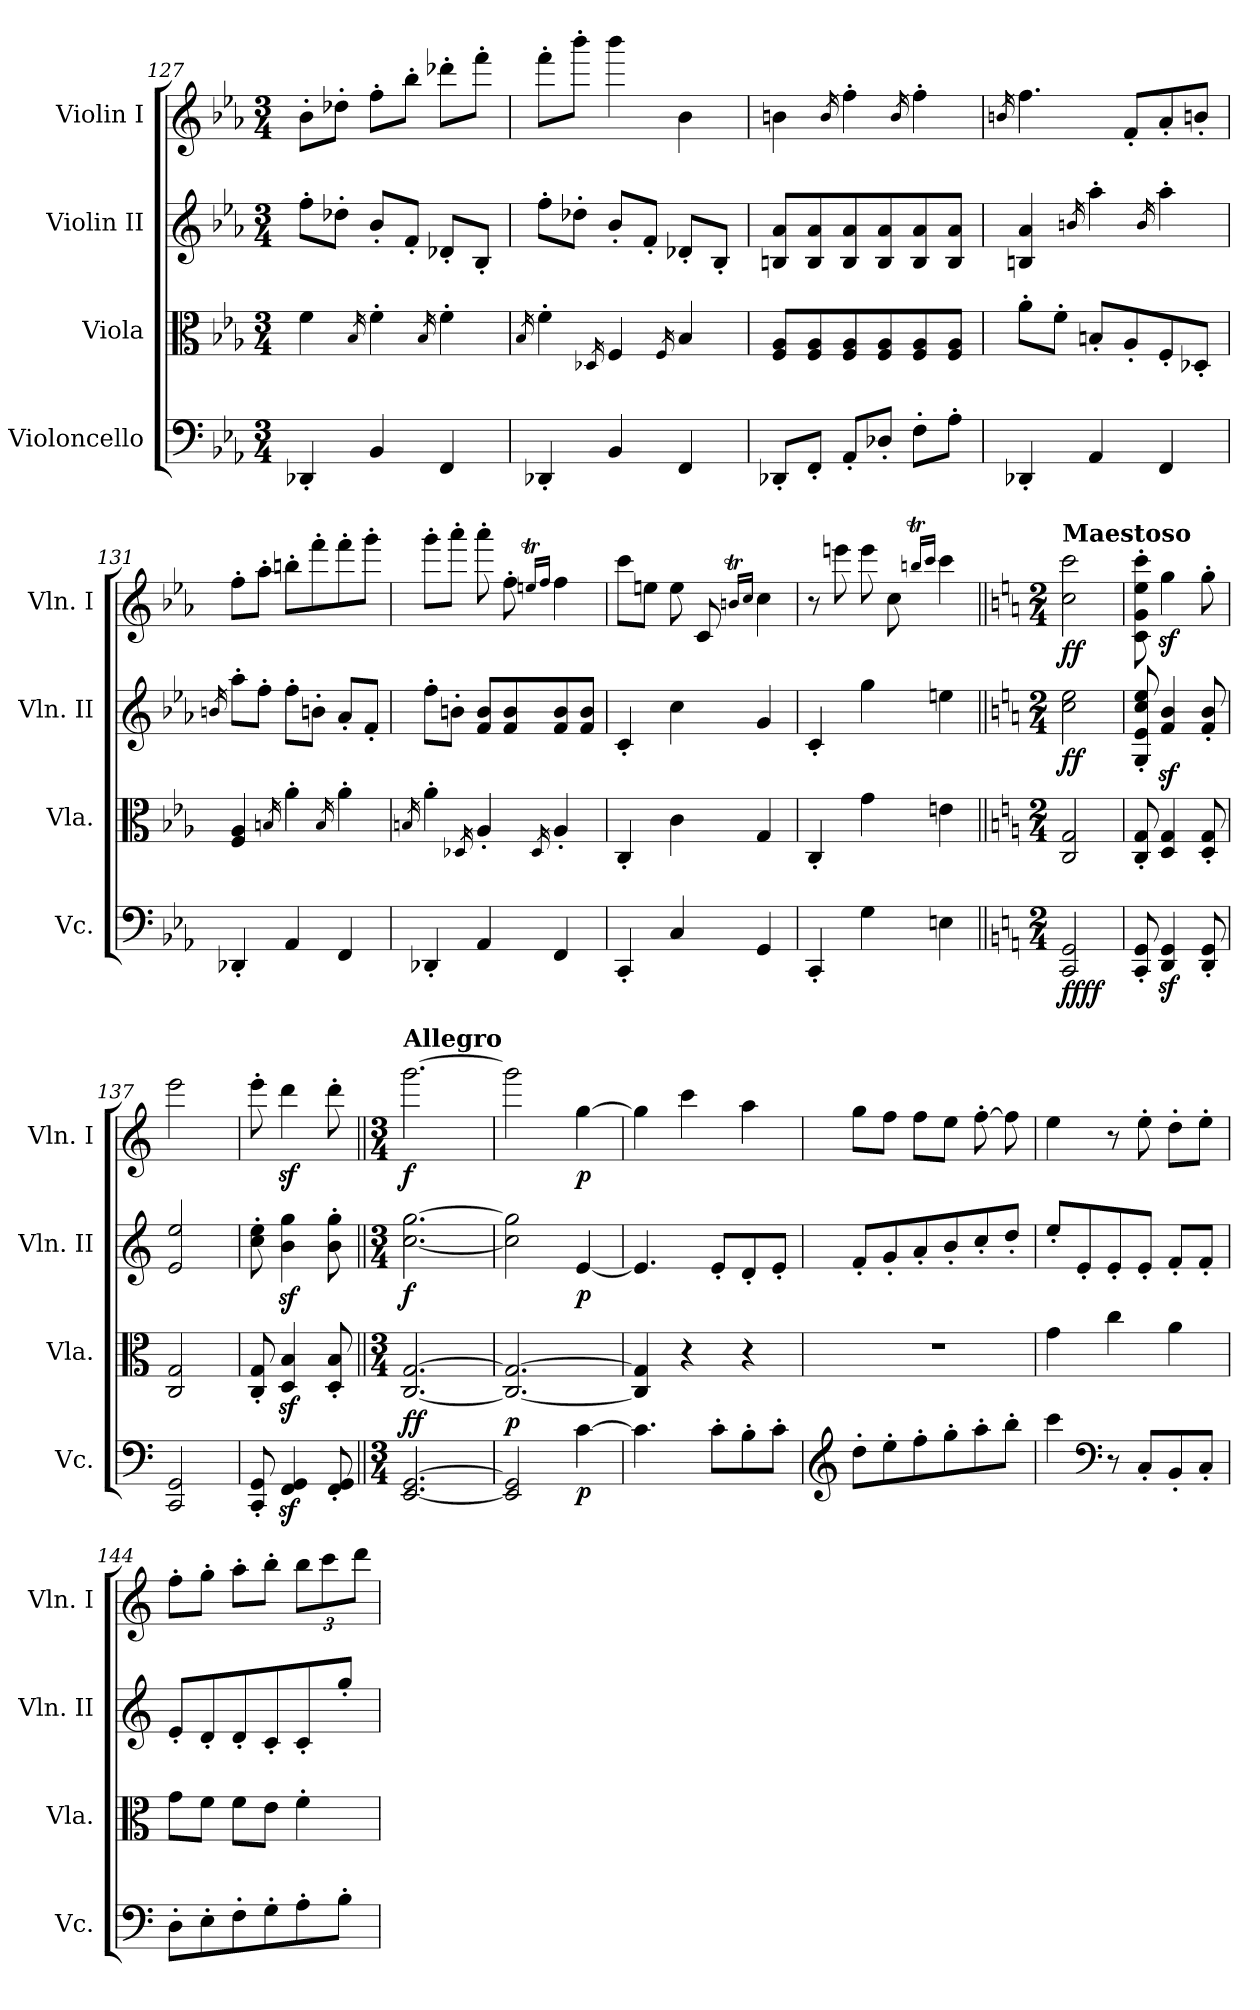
**kern	**dynam	**kern	**kern	**dynam	**kern	**dynam
*part4	*part4	*part3	*part2	*part2	*part1	*part1
*staff4	*staff4	*staff3	*staff2	*staff2	*staff1	*staff1
*I"Violoncello	*	*I"Viola	*I"Violin II	*	*I"Violin I	*
*I'Vc.	*	*I'Vla.	*I'Vln. II	*	*I'Vln. I	*
*clefF4	*	*clefC3	*clefG2	*	*clefG2	*
*k[b-e-a-]	*	*k[b-e-a-]	*k[b-e-a-]	*	*k[b-e-a-]	*
*E-:	*	*E-:	*E-:	*	*E-:	*
*M3/4	*	*M3/4	*M3/4	*	*M3/4	*
=127	=127	=127	=127	=127	=127	=127
4DD-X'/	.	4f\	8ff'\L	.	8b-'\L	.
.	.	.	8dd-X'\J	.	8dd-X'\J	.
.	.	16qB-/	.	.	.	.
4BB-/	.	4f'\	8b-'/L	.	8ff'\L	.
.	.	.	8f'/J	.	8bb-'\J	.
.	.	16qB-/	.	.	.	.
4FF/	.	4f'\	8d-X'/L	.	8ddd-X'\L	.
.	.	.	8B-'/J	.	8fff'\J	.
=128	=128	=128	=128	=128	=128	=128
.	.	16qB-/	.	.	.	.
4DD-X'/	.	4f'\	8ff'\L	.	8fff'\L	.
.	.	.	8dd-X'\J	.	8bbb-'\J	.
.	.	16qD-X/	.	.	.	.
4BB-/	.	4F/	8b-'/L	.	4bbb-\	.
.	.	.	8f'/J	.	.	.
.	.	16qF/	.	.	.	.
4FF/	.	4B-/	8d-X'/L	.	4b-\	.
.	.	.	8B-'/J	.	.	.
!!LO:LB:g=z
=129	=129	=129	=129	=129	=129	=129
8DD-X'/L	.	8F/ 8A-/L	8Bn/ 8a-/L	.	4bn\	.
8FF'/J	.	8F/ 8A-/	8B/ 8a-/	.	.	.
.	.	.	.	.	16qb/	.
8AA-'/L	.	8F/ 8A-/	8B/ 8a-/	.	4ff'\	.
8D-X'/J	.	8F/ 8A-/	8B/ 8a-/	.	.	.
.	.	.	.	.	16qb/	.
8F'\L	.	8F/ 8A-/	8B/ 8a-/	.	4ff'\	.
8A-'\J	.	8F/ 8A-/J	8B/ 8a-/J	.	.	.
=130	=130	=130	=130	=130	=130	=130
.	.	.	.	.	16qbn/	.
4DD-X'/	.	8a-'\L	4Bn/ 4a-/	.	4.ff\	.
.	.	8f'\J	.	.	.	.
.	.	.	16qbn/	.	.	.
4AA-/	.	8Bn'/L	4aa-'\	.	.	.
.	.	8A-'/	.	.	8f'/L	.
.	.	.	16qb/	.	.	.
4FF/	.	8F'/	4aa-'\	.	8a-'/	.
.	.	8D-X'/J	.	.	8b'/J	.
=131	=131	=131	=131	=131	=131	=131
.	.	.	16qbn/	.	.	.
4DD-X'/	.	4F/ 4A-/	8aa-'\L	.	8ff'\L	.
.	.	.	8ff'\J	.	8aa-'\J	.
.	.	16qBn/	.	.	.	.
4AA-/	.	4a-'\	8ff'\L	.	8bbn'\L	.
.	.	.	8b'\J	.	8fff'\	.
.	.	16qB/	.	.	.	.
4FF/	.	4a-'\	8a-'/L	.	8fff'\	.
.	.	.	8f'/J	.	8ggg'\J	.
=132	=132	=132	=132	=132	=132	=132
.	.	16qBn/	.	.	.	.
4DD-X'/	.	4a-'\	8ff'\L	.	8ggg'\L	.
.	.	.	8bn'\J	.	8aaa-'\J	.
.	.	16qD-X/	.	.	.	.
4AA-/	.	4A-'/	8f/ 8b/L	.	8aaa-'\	.
.	.	.	8f/ 8b/	.	8ff'\	.
.	.	.	.	.	16qeent/LL	.
.	.	16qD-/	.	.	16qff/JJ	.
4FF/	.	4A-'/	8f/ 8b/	.	4ff\	.
.	.	.	8f/ 8b/J	.	.	.
=133	=133	=133	=133	=133	=133	=133
4CC'/	.	4C'/	4c'/	.	8ccc\L	.
.	.	.	.	.	8een\J	.
4C/	.	4c\	4cc\	.	8ee\	.
.	.	.	.	.	8c/	.
.	.	.	.	.	16qbnt/LL	.
.	.	.	.	.	16qcc/JJ	.
4GG/	.	4G/	4g/	.	4cc\	.
!!LO:PB:g=z
=134	=134	=134	=134	=134	=134	=134
4CC'/	.	4C'/	4c'/	.	8r	.
.	.	.	.	.	8eeen\	.
4G\	.	4g\	4gg\	.	8eee\	.
.	.	.	.	.	8cc\	.
.	.	.	.	.	16qbbnt/LL	.
.	.	.	.	.	16qccc/JJ	.
4En\	.	4en\	4een\	.	4ccc\	.
=135||	=135||	=135||	=135||	=135||	=135||	=135||
*k[]	*	*k[]	*k[]	*	*k[]	*
*C:	*	*C:	*C:	*	*C:	*
*M2/4	*	*M2/4	*M2/4	*	*M2/4	*
*	*	*	*	*	*MM70	*
!	!	!	!	!	!LO:TX:a:B:t=Maestoso	!
!	!LO:DY:b	!	!	!	!	!
!	!LO:DY:n=1:b	!	!	!LO:DY:b	!	!LO:DY:b
2CC/ 2GG/	ff ff	2C/ 2G/	2cc\ 2ee\	ff	2cc\ 2ccc\	ff
=136	=136	=136	=136	=136	=136	=136
8CC/' 8GG/'	.	8C/' 8G/'	8G/' 8e/' 8cc/' 8ee/'	.	8c\' 8g\' 8ee\' 8ccc\'	.
4DD/z< 4GG/z<	.	4D/ 4G/	4f/z< 4b/z<	.	4ggz<\	.
8DD/' 8GG/'	.	8D/' 8G/'	8f/' 8b/'	.	8gg'\	.
=137	=137	=137	=137	=137	=137	=137
2CC/ 2GG/	.	2C/ 2G/	2e/ 2ee/	.	2eee\	.
=138	=138	=138	=138	=138	=138	=138
8CC/' 8GG/'	.	8C/' 8G/'	8cc\' 8ee\'	.	8eee'\	.
4FF/z< 4GG/z<	.	4D/z< 4B/z<	4b\z< 4gg\z<	.	4dddz<\	.
8FF/' 8GG/'	.	8D/' 8B/'	8b\' 8gg\'	.	8ddd'\	.
=139||	=139||	=139||	=139||	=139||	=139||	=139||
*M3/4	*	*M3/4	*M3/4	*	*M3/4	*
*	*	*	*	*	*MM120	*
!	!	!	!	!	!LO:TX:a:B:t=Allegro	!
!	!LO:DY:b	!	!	!	!	!
!	!LO:DY:n=1:a	!	!	!LO:DY:b	!	!LO:DY:b
[2.EE/ [2.GG/	f f	[2.C/ [2.G/	[2.cc\ [2.gg\	f	[2.ggg\	f
=140	=140	=140	=140	=140	=140	=140
!	!LO:DY:a	!	!	!	!	!
2EE/] 2GG/]	p	2.C/_ 2.G/_	2cc\] 2gg\]	.	2ggg\]	.
!	!LO:DY:b	!	!	!LO:DY:b	!	!LO:DY:b
[4c\	p	.	[4e/	p	[4gg\	p
=141	=141	=141	=141	=141	=141	=141
4.c\]	.	4C/] 4G/]	4.e/]	.	4gg\]	.
.	.	4r	.	.	4ccc\	.
8c'\L	.	.	8e'/L	.	.	.
8B'\	.	4r	8d'/	.	4aa\	.
8c'\J	.	.	8e'/J	.	.	.
!!LO:PB:g=z
=142	=142	=142	=142	=142	=142	=142
*clefG2	*	*	*	*	*	*
8dd'\L	.	2.r	8f'/L	.	8gg\L	.
8ee'\	.	.	8g'/	.	8ff\J	.
8ff'\	.	.	8a'/	.	8ff\L	.
8gg'\	.	.	8b'/	.	8ee\J	.
8aa'\	.	.	8cc'/	.	[8ff'\	.
8bb'\J	.	.	8dd'/J	.	8ff\]	.
=143	=143	=143	=143	=143	=143	=143
4ccc\	.	4g\	8ee'/L	.	4ee\	.
*clefF4	*	*	*	*	*	*
.	.	.	8e'/	.	.	.
8r	.	4cc\	8e'/	.	8r	.
8C'/L	.	.	8e'/J	.	8ee'\	.
8BB'/	.	4a\	8f'/L	.	8dd'\L	.
8C'/J	.	.	8f'/J	.	8ee'\J	.
=144	=144	=144	=144	=144	=144	=144
8D'\L	.	8g\L	8e'/L	.	8ff'\L	.
8E'\	.	8f\J	8d'/	.	8gg'\J	.
8F'\	.	8f\L	8d'/	.	8aa'\L	.
8G'\	.	8e\J	8c'/	.	8bb'\J	.
*	*	*	*	*	*Xbrackettup	*
8A'\	.	4f'\	8c'/	.	12bb\L	.
.	.	.	.	.	12ccc\	.
8B'\J	.	.	8gg'/J	.	.	.
.	.	.	.	.	12ddd\J	.
=	=	=	=	=	=	=
*-	*-	*-	*-	*-	*-	*-
